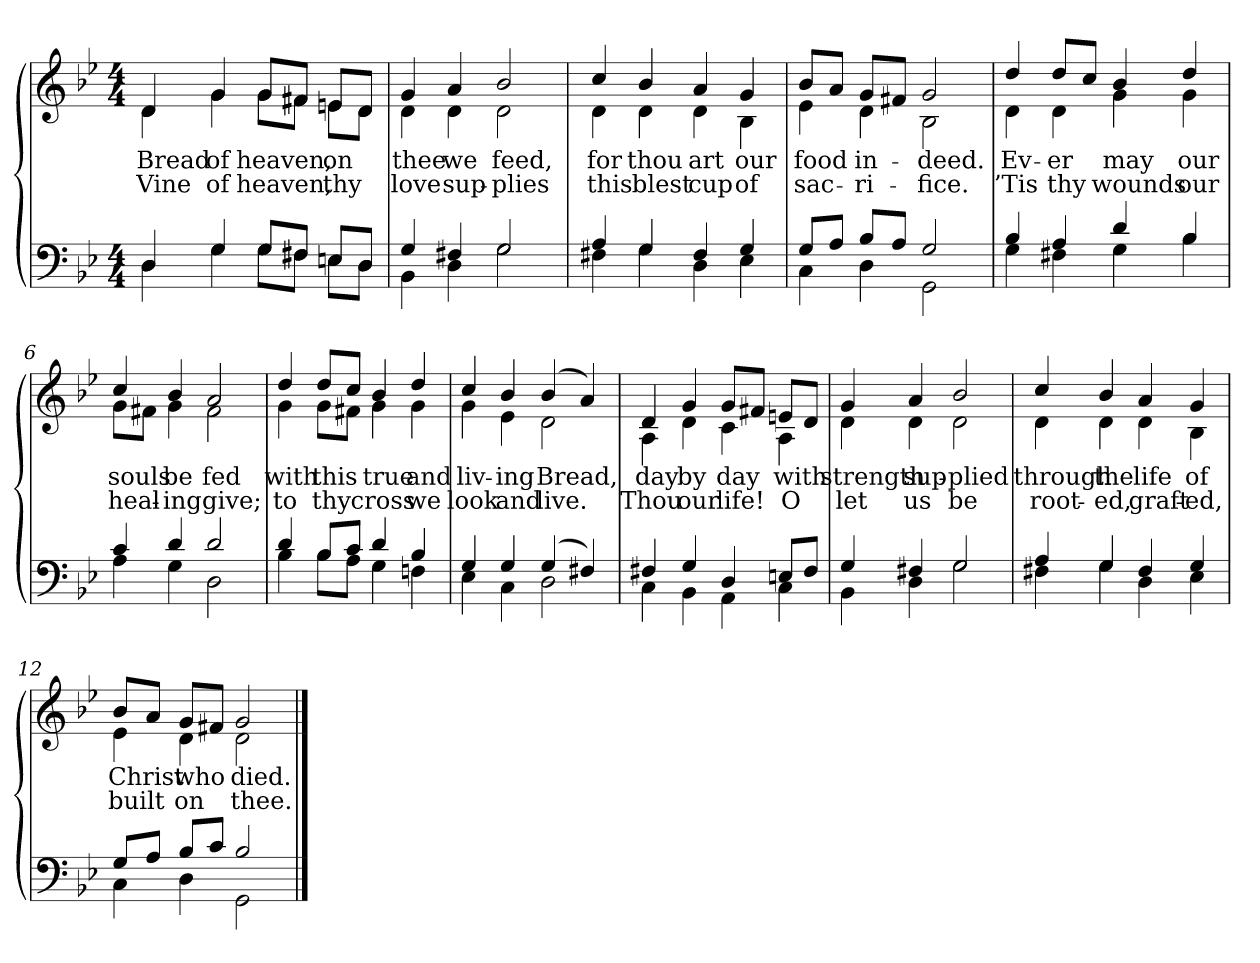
**kern	**kern	**text	**text
*part2	*part1	*part1	*part1
*staff2	*staff1	*staff1	*staff1
*clefF4	*clefG2	*	*
*k[b-e-]	*k[b-e-]	*	*
*M4/4	*M4/4	*	*
=1	=1	=1	=1
*^	*	*	*
!	!	!LO:TX:b:i:t=Verse	!	!
!	!	!	!LO:LY:b	!LO:LY:b
*	*	*^	*	*
4D/	4D\	4d/	4d\	Bread	Vine
!	!	!	!	!LO:LY:b	!LO:LY:b
4G/	4G\	4g/	4g\	of	of
!	!	!	!	!LO:LY:b	!LO:LY:b
8G/L	8G\L	8g/L	8g\L	heaven,	heaven,
8F#X/J	8F#\J	8f#X/J	8f#\J	.	.
!	!	!	!	!LO:LY:b	!LO:LY:b
8En/L	8E\L	8en/L	8e\L	on	thy
8D/J	8D\J	8d/J	8d\J	.	.
=2	=2	=2	=2	=2	=2
!	!	!	!	!LO:LY:b	!LO:LY:b
4G/	4BB-\	4g/	4d\	thee	love
!	!	!	!	!LO:LY:b	!LO:LY:b
4F#X/	4D\	4a/	4d\	we	sup-
!	!	!	!	!LO:LY:b	!LO:LY:b
2G/	2G\	2b-/	2d\	feed,	-plies
!!LO:LB:g=z	!!
=3	=3	=3	=3	=3	=3
!	!	!	!	!LO:LY:b	!LO:LY:b
4A/	4F#X\	4cc/	4d\	for	this
!	!	!	!	!LO:LY:b	!LO:LY:b
4G/	4G\	4b-/	4d\	thou	blest
!	!	!	!	!LO:LY:b	!LO:LY:b
4F#i/	4D\	4a/	4d\	art	cup
!	!	!	!	!LO:LY:b	!LO:LY:b
4G/	4E-\	4g/	4B-\	our	of
=4	=4	=4	=4	=4	=4
!	!	!	!	!LO:LY:b	!LO:LY:b
8G/L	4C\	8b-/L	4e-\	food	sac-
8A/J	.	8a/J	.	.	.
!	!	!	!	!LO:LY:b	!LO:LY:b
8B-/L	4D\	8g/L	4d\	in-	-ri-
8A/J	.	8f#X/J	.	.	.
!	!	!	!	!LO:LY:b	!LO:LY:b
2G/	2GG\	2g/	2B-\	-deed.	-fice.
!!LO:LB:g=z	!!
=5	=5	=5	=5	=5	=5
!	!	!	!	!LO:LY:b	!LO:LY:b
4B-/	4G\	4dd/	4d\	Ev-	’Tis
!	!	!	!	!LO:LY:b	!LO:LY:b
4A/	4F#X\	8dd/L	4d\	-er	thy
.	.	8cc/J	.	.	.
!	!	!	!	!LO:LY:b	!LO:LY:b
4d/	4G\	4b-/	4g\	may	wounds
!	!	!	!	!LO:LY:b	!LO:LY:b
4B-/	4B-\	4dd/	4g\	our	our
=6	=6	=6	=6	=6	=6
!	!	!	!	!LO:LY:b	!LO:LY:b
4c/	4A\	4cc/	8g\L	souls	heal-
.	.	.	8f#X\J	.	.
!	!	!	!	!LO:LY:b	!LO:LY:b
4d/	4G\	4b-/	4g\	be	-ing
!	!	!	!	!LO:LY:b	!LO:LY:b
2d/	2D\	2a/	2f#\	fed	give;
!!LO:LB:g=z	!!
=7	=7	=7	=7	=7	=7
!	!	!	!	!LO:LY:b	!LO:LY:b
4d/	4B-\	4dd/	4g\	with	to
!	!	!	!	!LO:LY:b	!LO:LY:b
8B-/L	8B-\L	8dd/L	8g\L	this	thy
8c/J	8A\J	8cc/J	8f#X\J	.	.
!	!	!	!	!LO:LY:b	!LO:LY:b
4d/	4G\	4b-/	4g\	true	cross
!	!	!	!	!LO:LY:b	!LO:LY:b
4B-/	4Fni\	4dd/	4g\	and	we
=8	=8	=8	=8	=8	=8
!	!	!	!	!LO:LY:b	!LO:LY:b
4G/	4E-\	4cc/	4g\	liv-	look
!	!	!	!	!LO:LY:b	!LO:LY:b
4G/	4C\	4b-/	4e-\	-ing	and
!	!	!	!	!LO:LY:b	!LO:LY:b
(>4G/	2D\	(>4b-/	2d\	Bread,	live.
4F#X/)	.	4a/)	.	.	.
!!LO:LB:g=z	!!
=9	=9	=9	=9	=9	=9
!	!	!	!	!LO:LY:b	!LO:LY:b
4F#X/	4C\	4d/	4A\	day	Thou
!	!	!	!	!LO:LY:b	!LO:LY:b
4G/	4BB-\	4g/	4d\	by	our
!	!	!	!	!LO:LY:b	!LO:LY:b
4D/	4AA\	8g/L	4c\	day	life!
.	.	8f#X/J	.	.	.
!	!	!	!	!LO:LY:b	!LO:LY:b
8En/L	4C\	8en/L	4A\	with	O
8F#/J	.	8d/J	.	.	.
=10	=10	=10	=10	=10	=10
!	!	!	!	!LO:LY:b	!LO:LY:b
4G/	4BB-\	4g/	4d\	strength	let
!	!	!	!	!LO:LY:b	!LO:LY:b
4F#X/	4D\	4a/	4d\	sup-	us
!	!	!	!	!LO:LY:b	!LO:LY:b
2G/	2G\	2b-/	2d\	-plied	be
!!LO:LB:g=z	!!
=11	=11	=11	=11	=11	=11
!	!	!	!	!LO:LY:b	!LO:LY:b
4A/	4F#X\	4cc/	4d\	through	root-
!	!	!	!	!LO:LY:b	!LO:LY:b
4G/	4G\	4b-/	4d\	the	-ed,
!	!	!	!	!LO:LY:b	!LO:LY:b
4F#i/	4D\	4a/	4d\	life	graft-
!	!	!	!	!LO:LY:b	!LO:LY:b
4G/	4E-\	4g/	4B-\	of	-ed,
=12	=12	=12	=12	=12	=12
!	!	!	!	!LO:LY:b	!LO:LY:b
8G/L	4C\	8b-/L	4e-\	Christ	built
8A/J	.	8a/J	.	.	.
!	!	!	!	!LO:LY:b	!LO:LY:b
8B-/L	4D\	8g/L	4d\	who	on
8c/J	.	8f#X/J	.	.	.
!	!	!	!	!LO:LY:b	!LO:LY:b
2B-/	2GG\	2g/	2d\	died.	thee.
*v	*v	*	*	*	*
*	*v	*v	*	*
==	==	==	==
*-	*-	*-	*-
